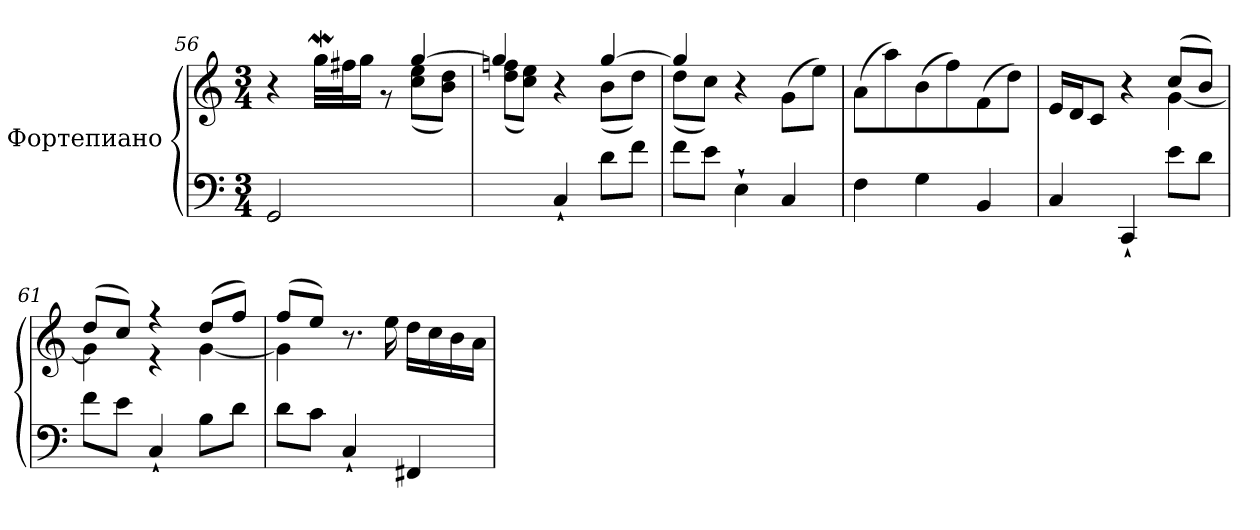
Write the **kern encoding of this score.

**kern	**kern
*part1	*part1
*staff2	*staff1
*I"Фортепиано	*
*clefF4	*clefG2
*k[]	*k[]
*M3/4	*M3/4
=56	=56
*	*^
2GG/	4r	4ryy
.	4ggW\	32gg\LLL
.	.	32ff#X\J
.	.	16gg\JJ
.	.	8r
4ryy	[4gg/	(<8cc\ 8ee\L
.	.	8b\ 8dd\J)
=57	=57	=57
4ryy	4gg/]	(<8dd\ 8ffn\L
.	.	8cc\ 8ee\J)
4C`/	4r	4ryy
8d\L	[4gg/	(<8b\L
8f\J	.	8dd\J)
=58	=58	=58
8f\L	4gg/]	(<8dd\L
8e\J	.	8cc\J)
4E`\	4r	2ryy
4C/	(>8g\L	.
.	8ee\J)	.
*	*v	*v
!!LO:LB:g=z
=59	=59
4F\	(>8a\L
.	8aa\)
4G\	(>8b\
.	8ff\)
4BB/	(>8f\
.	8dd\J)
=60	=60
*	*^
4C/	16e/LL	2ryy
.	16d/J	.
.	8c/J	.
4CC`/	4r	.
8e\L	(>8cc/L	[4g\
8d\J	8b/J)	.
=61	=61	=61
8f\L	(>8dd/L	4g\]
8e\J	8cc/J)	.
4C`/	4r	4r
8B\L	(>8dd/L	[4g\
8d\J	8ff/J)	.
=62	=62	=62
8d\L	(>8ff/L	4g\]
8c\J	8ee/J)	.
4C`/	8.r	2ryy
.	16ee\	.
4FF#X/	16dd\LL	.
.	16cc\	.
.	16b\	.
.	16a\JJ	.
*	*v	*v
=	=
*-	*-
